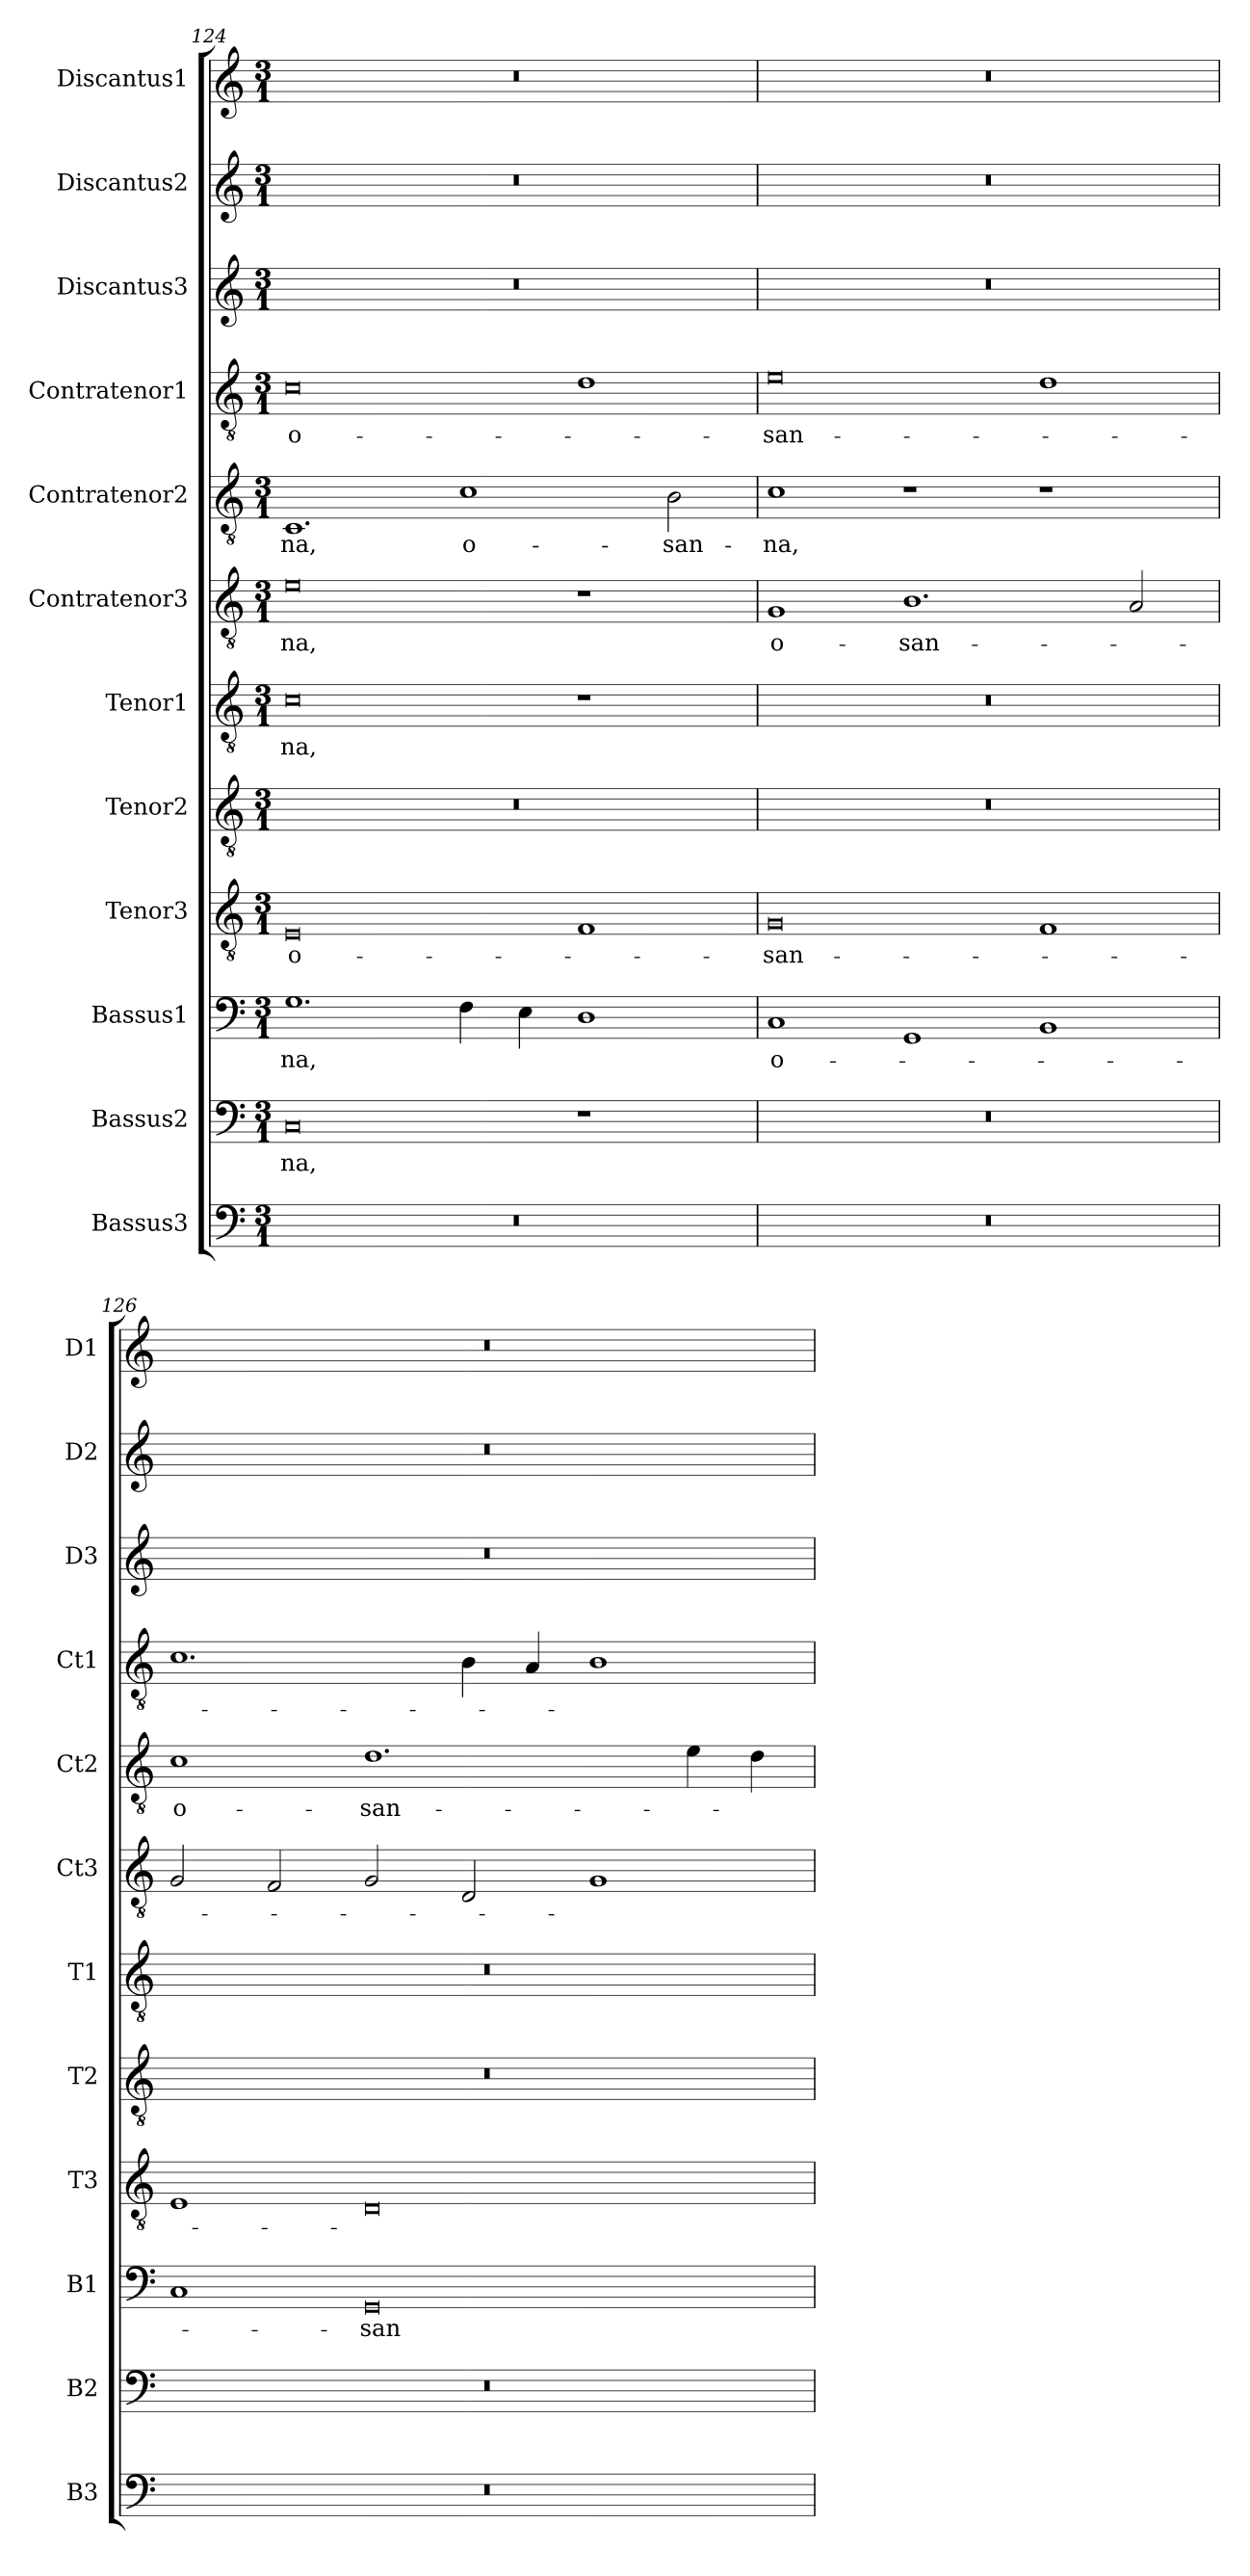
**kern	**kern	**text	**kern	**text	**kern	**text	**kern	**kern	**text	**kern	**text	**kern	**text	**kern	**text	**kern	**kern	**kern
*part12	*part11	*part11	*part10	*part10	*part9	*part9	*part8	*part7	*part7	*part6	*part6	*part5	*part5	*part4	*part4	*part3	*part2	*part1
*staff12	*staff11	*staff11	*staff10	*staff10	*staff9	*staff9	*staff8	*staff7	*staff7	*staff6	*staff6	*staff5	*staff5	*staff4	*staff4	*staff3	*staff2	*staff1
*I"Bassus3	*I"Bassus2	*	*I"Bassus1	*	*I"Tenor3	*	*I"Tenor2	*I"Tenor1	*	*I"Contratenor3	*	*I"Contratenor2	*	*I"Contratenor1	*	*I"Discantus3	*I"Discantus2	*I"Discantus1
*I'B3	*I'B2	*	*I'B1	*	*I'T3	*	*I'T2	*I'T1	*	*I'Ct3	*	*I'Ct2	*	*I'Ct1	*	*I'D3	*I'D2	*I'D1
*clefF4	*clefF4	*	*clefF4	*	*clefGv2	*	*clefGv2	*clefGv2	*	*clefGv2	*	*clefGv2	*	*clefGv2	*	*clefG2	*clefG2	*clefG2
*k[]	*k[]	*	*k[]	*	*k[]	*	*k[]	*k[]	*	*k[]	*	*k[]	*	*k[]	*	*k[]	*k[]	*k[]
*M3/1	*M3/1	*	*M3/1	*	*M3/1	*	*M3/1	*M3/1	*	*M3/1	*	*M3/1	*	*M3/1	*	*M3/1	*M3/1	*M3/1
=124	=124	=124	=124	=124	=124	=124	=124	=124	=124	=124	=124	=124	=124	=124	=124	=124	=124	=124
0.r	0C/	-na,	1.G\	-na,	0E/	o-	0.r	0c\	-na,	0e\	-na,	1.C/	-na,	0c\	o-	0.r	0.r	0.r
.	.	.	4F\	.	.	.	.	.	.	.	.	1c\	o-	.	.	.	.	.
.	.	.	4E\	.	.	.	.	.	.	.	.	.	.	.	.	.	.	.
.	1r	.	1D\	.	1F/	.	.	1r	.	1r	.	.	.	1d\	.	.	.	.
.	.	.	.	.	.	.	.	.	.	.	.	2B\	-san-	.	.	.	.	.
=125	=125	=125	=125	=125	=125	=125	=125	=125	=125	=125	=125	=125	=125	=125	=125	=125	=125	=125
0.r	0.r	.	1C/	o-	0G/	-san-	0.r	0.r	.	1G/	o-	1c\	-na,	0e\	-san-	0.r	0.r	0.r
.	.	.	1GG/	.	.	.	.	.	.	1.B\	-san-	1r	.	.	.	.	.	.
.	.	.	1BB/	.	1F/	.	.	.	.	.	.	1r	.	1d\	.	.	.	.
.	.	.	.	.	.	.	.	.	.	2A/	.	.	.	.	.	.	.	.
=126	=126	=126	=126	=126	=126	=126	=126	=126	=126	=126	=126	=126	=126	=126	=126	=126	=126	=126
0.r	0.r	.	1C/	.	1E/	.	0.r	0.r	.	2G/	.	1c\	o-	1.c\	.	0.r	0.r	0.r
.	.	.	.	.	.	.	.	.	.	2F/	.	.	.	.	.	.	.	.
.	.	.	0GG/	-san-	0D/	.	.	.	.	2G/	.	1.d\	-san-	.	.	.	.	.
.	.	.	.	.	.	.	.	.	.	2D/	.	.	.	4B\	.	.	.	.
.	.	.	.	.	.	.	.	.	.	.	.	.	.	4A/	.	.	.	.
.	.	.	.	.	.	.	.	.	.	1G/	.	.	.	1B\	.	.	.	.
.	.	.	.	.	.	.	.	.	.	.	.	4e\	.	.	.	.	.	.
.	.	.	.	.	.	.	.	.	.	.	.	4d\	.	.	.	.	.	.
=	=	=	=	=	=	=	=	=	=	=	=	=	=	=	=	=	=	=
*-	*-	*-	*-	*-	*-	*-	*-	*-	*-	*-	*-	*-	*-	*-	*-	*-	*-	*-
